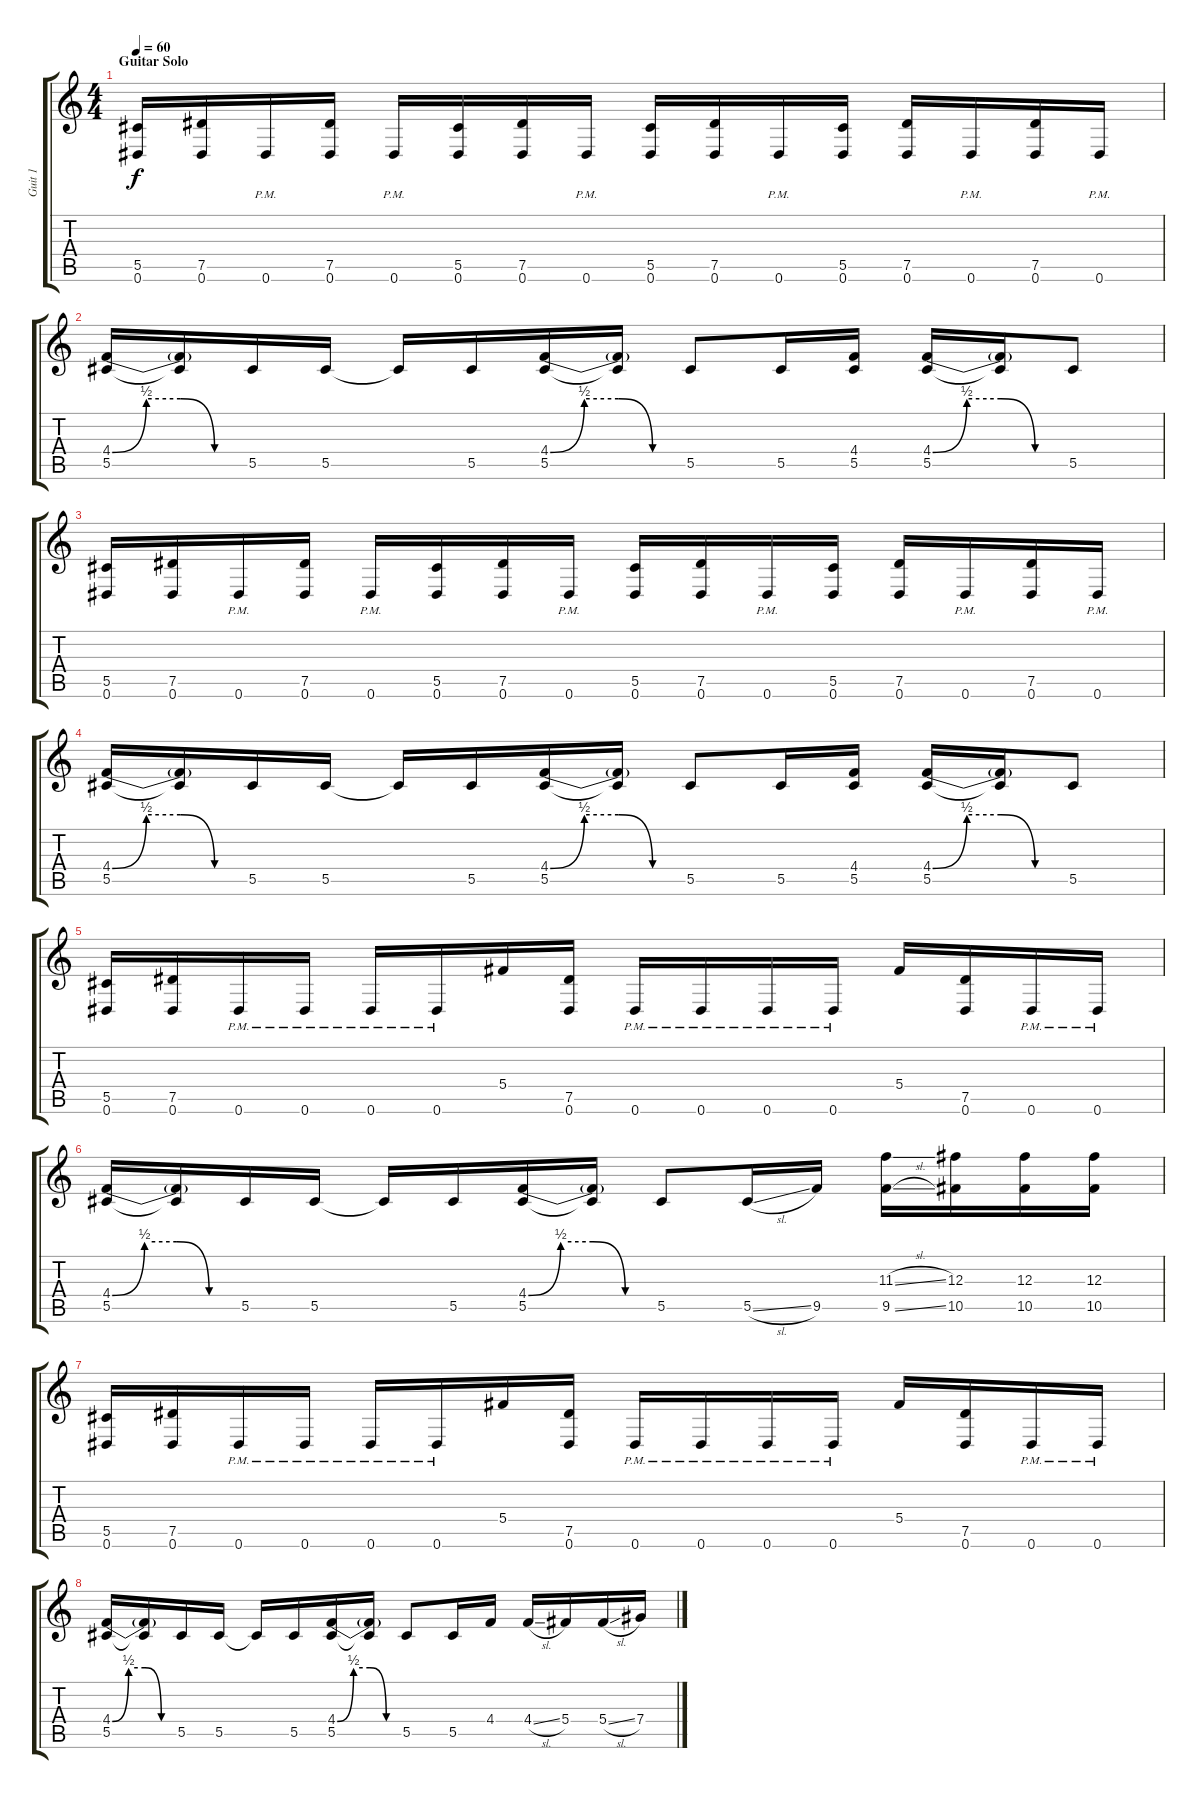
\track ("Guit 1" "Guit 1") {instrument distortionguitar}
\staff {score tabs}
\tuning (Eb4 Bb3 Gb3 Db3 Ab2 Eb2) {hide}
\ts (4 4)
\section ("" "Guitar Solo")
\tempo 60
\clef g2
\ks c
(5.5 0.6).16{dy f} (7.5 0.6).16 0.6{pm}.16 (7.5 0.6).16 0.6{pm}.16 (5.5 0.6).16 (7.5 0.6).16 0.6{pm}.16 (5.5 0.6).16 (7.5 0.6).16 0.6{pm}.16 (5.5 0.6).16 (7.5 0.6).16 0.6{pm}.16 (7.5 0.6).16 0.6{pm}.16 |
(4.4{be (custom 0 0 15 2 30 2 45 0 60 0)} 5.5).16 (4.4{t} 5.5{t}).16 5.5.16 5.5.16 5.5{t}.16 5.5.16 (4.4{be (custom 0 0 15 2 30 2 45 0 60 0)} 5.5).16 (4.4{t} 5.5{t}).16 5.5.8 5.5.16 (4.4 5.5).16 (4.4{be (custom 0 0 15 2 30 2 45 0 60 0)} 5.5).16 (4.4{t} 5.5{t}).16 5.5.8 |
(5.5 0.6).16 (7.5 0.6).16 0.6{pm}.16 (7.5 0.6).16 0.6{pm}.16 (5.5 0.6).16 (7.5 0.6).16 0.6{pm}.16 (5.5 0.6).16 (7.5 0.6).16 0.6{pm}.16 (5.5 0.6).16 (7.5 0.6).16 0.6{pm}.16 (7.5 0.6).16 0.6{pm}.16 |
(4.4{be (custom 0 0 15 2 30 2 45 0 60 0)} 5.5).16 (4.4{t} 5.5{t}).16 5.5.16 5.5.16 5.5{t}.16 5.5.16 (4.4{be (custom 0 0 15 2 30 2 45 0 60 0)} 5.5).16 (4.4{t} 5.5{t}).16 5.5.8 5.5.16 (4.4 5.5).16 (4.4{be (custom 0 0 15 2 30 2 45 0 60 0)} 5.5).16 (4.4{t} 5.5{t}).16 5.5.8 |
(5.5 0.6).16 (7.5 0.6).16 0.6{pm}.16 0.6{pm}.16 0.6{pm}.16 0.6{pm}.16 5.4.16 (7.5 0.6).16 0.6{pm}.16 0.6{pm}.16 0.6{pm}.16 0.6{pm}.16 5.4.16 (7.5 0.6).16 0.6{pm}.16 0.6{pm}.16 |
(4.4{be (custom 0 0 15 2 30 2 45 0 60 0)} 5.5).16 (4.4{t} 5.5{t}).16 5.5.16 5.5.16 5.5{t}.16 5.5.16 (4.4{be (custom 0 0 15 2 30 2 45 0 60 0)} 5.5).16 (4.4{t} 5.5{t}).16 5.5.8 5.5{sl}.16 9.5.16 (11.3{sl} 9.5{sl}).16 (12.3 10.5).16 (12.3 10.5).16 (12.3 10.5).16 |
(5.5 0.6).16 (7.5 0.6).16 0.6{pm}.16 0.6{pm}.16 0.6{pm}.16 0.6{pm}.16 5.4.16 (7.5 0.6).16 0.6{pm}.16 0.6{pm}.16 0.6{pm}.16 0.6{pm}.16 5.4.16 (7.5 0.6).16 0.6{pm}.16 0.6{pm}.16 |
(4.4{be (custom 0 0 15 2 30 2 45 0 60 0)} 5.5).16 (4.4{t} 5.5{t}).16 5.5.16 5.5.16 5.5{t}.16 5.5.16 (4.4{be (custom 0 0 15 2 30 2 45 0 60 0)} 5.5).16 (4.4{t} 5.5{t}).16 5.5.8 5.5.16 4.4.16 4.4{sl}.16 5.4.16 5.4{sl}.16 7.4.16
